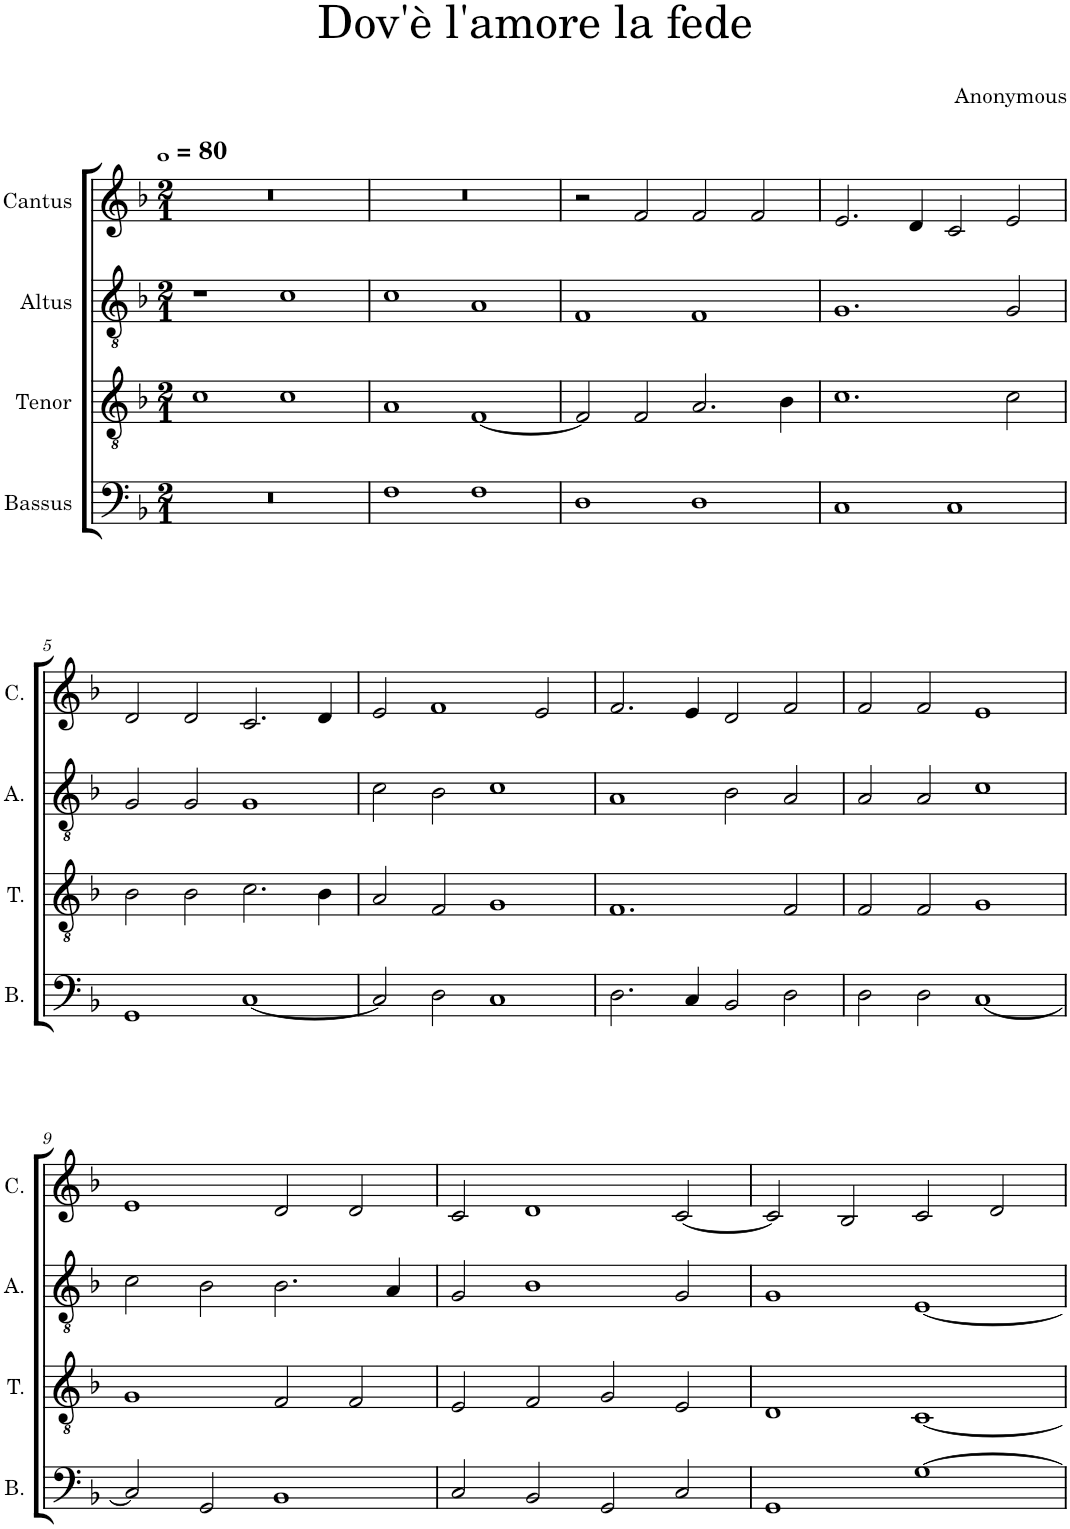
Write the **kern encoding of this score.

**kern	**kern	**kern	**kern
*part4	*part3	*part2	*part1
*staff4	*staff3	*staff2	*staff1
*I"Bassus	*I"Tenor	*I"Altus	*I"Cantus
*I'B.	*I'T.	*I'A.	*I'C.
*clefF4	*clefGv2	*clefGv2	*clefG2
*k[b-]	*k[b-]	*k[b-]	*k[b-]
*M2/1	*M2/1	*M2/1	*M2/1
*MM320	*MM320	*MM320	*MM320
=1	=1	=1	=1
0r	1c	1r	0r
.	1c	1c	.
=2	=2	=2	=2
1F	1A	1c	0r
1F	[1F	1A	.
=3	=3	=3	=3
1D	2F/]	1F	2r
.	2F/	.	2f/
1D	2.A/	1F	2f/
.	.	.	2f/
.	4B-\	.	.
=4	=4	=4	=4
1C	1.c	1.G	2.e/
.	.	.	4d/
1C	.	.	2c/
.	2c\	2G/	2e/
!!LO:LB:g=z
=5	=5	=5	=5
1GG	2B-\	2G/	2d/
.	2B-\	2G/	2d/
[1C	2.c\	1G	2.c/
.	4B-\	.	4d/
=6	=6	=6	=6
2C/]	2A/	2c\	2e/
2D\	2F/	2B-\	1f
1C	1G	1c	.
.	.	.	2e/
=7	=7	=7	=7
2.D\	1.F	1A	2.f/
4C/	.	.	4e/
2BB-/	.	2B-\	2d/
2D\	2F/	2A/	2f/
=8	=8	=8	=8
2D\	2F/	2A/	2f/
2D\	2F/	2A/	2f/
[1C	1G	1c	1e
!!LO:LB:g=z
=9	=9	=9	=9
2C/]	1G	2c\	1e
2GG/	.	2B-\	.
1BB-	2F/	2.B-\	2d/
.	2F/	.	2d/
.	.	4A/	.
=10	=10	=10	=10
2C/	2E/	2G/	2c/
2BB-/	2F/	1B-	1d
2GG/	2G/	.	.
2C/	2E/	2G/	[2c/
=11	=11	=11	=11
1GG	1D	1G	2c/]
.	.	.	2B-/
[1G	[1C	[1E	2c/
.	.	.	2d/
=	=	=	=
*-	*-	*-	*-
